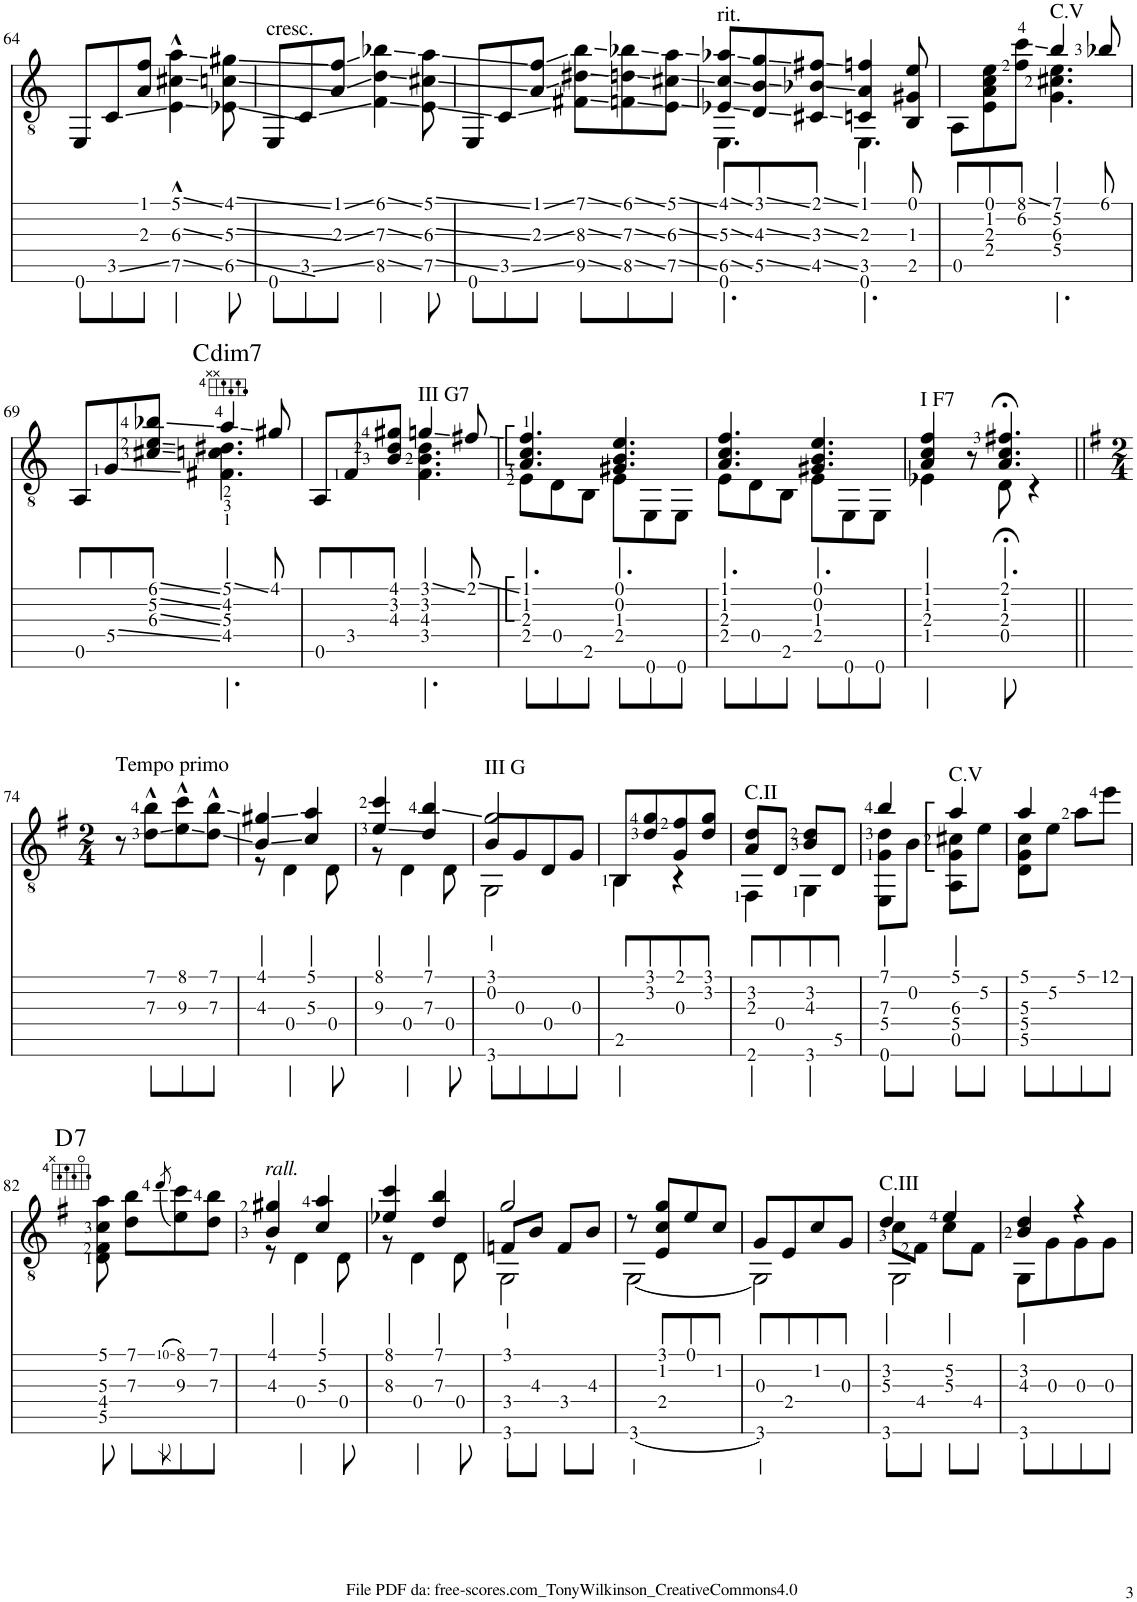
**kern	**kern	**harte
*part2	*part1	*part1
*staff2	*staff1	*
*I"Chitarra classica (Intavolatura)	*I"Guitar	*
!!LO:PB:g=z
*	*clefGv2	*
*k[]	*k[]	*
*M6/8	*M6/8	*
=64	=64	=64
8EE\L	8EE/L	.
8C\	8C/	.
8A\ 8f\J	8A/ 8f/J	.
4E\^^ 4c#X\^^ 4a\^^	4E\^^ 4c#X\^^ 4a\^^	.
8E-X\ 8cn\ 8g#X\	8E-X\ 8cn\ 8g#X\	.
=65	=65	=65
!	!LO:TX:a:t=cresc.	!
8EE\L	8EE/L	.
8C\	8C/	.
8A\ 8f\J	8A/ 8f/J	.
4F\ 4d\ 4b-X\	4F\ 4d\ 4b-X\	.
8E\ 8c#X\ 8a\	8E\ 8c#X\ 8a\	.
=66	=66	=66
8EE\L	8EE/L	.
8C\	8C/	.
8A\ 8f\J	8A/ 8f/J	.
8F#X\ 8d#X\ 8b\L	8F#X\ 8d#X\ 8b\L	.
8Fn\ 8dn\ 8b-X\	8Fn\ 8dn\ 8b-X\	.
8E\ 8c#X\ 8a\J	8E\ 8c#X\ 8a\J	.
=67	=67	=67
*^	*^	*
!	!	!LO:TX:a:t=rit.	!	!
8E-X/ 8c/ 8a-X/L	4.EE\	8E-X/ 8c/ 8a-X/L	4.EE\	.
8D/ 8B/ 8g/	.	8D/ 8B/ 8g/	.	.
8C#X/ 8B-X/ 8f#X/J	.	8C#X/ 8B-X/ 8f#X/J	.	.
4Cn/ 4A/ 4fn/	4.EE\	4Cn/ 4A/ 4fn/	4.EE\	.
8BB/ 8G#X/ 8e/	.	8BB/ 8G#X/ 8e/	.	.
=68	=68	=68	=68	=68
8AA/L	4.ryy	8AA\L	4.ryy	.
8E/ 8A/ 8c/ 8e/	.	8E\ 8A\ 8c\ 8e\	.	.
8f/ 8cc/J	.	8f\ 8cc\J	.	.
!	!	!LO:TX:a:t=C.V	!	!
4b/	4.G\ 4.c#X\ 4.e\	4b/	4.G\ 4.c#X\ 4.e\	.
8b-X/	.	8b-X/	.	.
!!LO:LB:g=z	!!
=69	=69	=69	=69	=69
8AA/L	4.ryy	8AA/L	4.ryy	.
8G/	.	8G/	.	.
8c#X/ 8e/ 8b-X/J	.	8c#X/ 8e/ 8b-X/J	.	.
!	!	!	!	!LO:H:kt=dim7
4a/	4.F#X\ 4.cn\ 4.d#X\	4a/	4.F#X\ 4.cn\ 4.d#X\	C:dim7
8g#X/	.	8g#X/	.	.
=70	=70	=70	=70	=70
8AA/L	4.ryy	8AA/L	4.ryy	.
8F/	.	8F/	.	.
8B/ 8d/ 8g#X/J	.	8B/ 8d/ 8g#X/J	.	.
!	!	!LO:TX:a:t=III G7	!	!
4gn/	4.F\ 4.B\ 4.d\	4gn/	4.F\ 4.B\ 4.d\	.
8f#X/	.	8f#X/	.	.
=71	=71	=71	=71	=71
4.A/ 4.c/ 4.f/	8E\L	4.A/ 4.c/ 4.f/	8E\L	.
.	8D\	.	8D\	.
.	8BB\J	.	8BB\J	.
4.G#X/ 4.B/ 4.e/	8E\L	4.G#X/ 4.B/ 4.e/	8E\L	.
.	8EE\	.	8EE\	.
.	8EE\J	.	8EE\J	.
=72	=72	=72	=72	=72
4.A/ 4.c/ 4.f/	8E\L	4.A/ 4.c/ 4.f/	8E\L	.
.	8D\	.	8D\	.
.	8BB\J	.	8BB\J	.
4.G#X/ 4.B/ 4.e/	8E\L	4.G#X/ 4.B/ 4.e/	8E\L	.
.	8EE\	.	8EE\	.
.	8EE\J	.	8EE\J	.
=73	=73	=73	=73	=73
!	!	!LO:TX:a:t=I F7	!	!
4A/ 4c/ 4f/	4E-X\	4A/ 4c/ 4f/	4E-X\	.
8r	8ryy	8r	8ryy	.
4.A/;< 4.c/;< 4.f#X/;<	8D\	4.A/;< 4.c/;< 4.f#X/;<	8D\	.
.	4r	.	4r	.
*v	*v	*	*	*
*	*v	*v	*
!!LO:LB:g=z
=74||	=74||	=74||
*k[f#]	*k[f#]	*
*M2/4	*M2/4	*
*^	*^	*
!	!	!LO:TX:a:t=Tempo primo	!	!
*v	*v	*	*	*
*	*v	*v	*
8r	8r	.
8d\ 8b\L	8d\^^ 8b\^^L	.
8e\ 8cc\	8e\^^ 8cc\^^	.
8d\ 8b\J	8d\^^ 8b\^^J	.
=75	=75	=75
*^	*^	*
4B/ 4g#X/	8ryy	4B/ 4g#X/	8r	.
.	4D\	.	4D\	.
4c/ 4a/	.	4c/ 4a/	.	.
.	8D\	.	8D\	.
=76	=76	=76	=76	=76
4e/ 4cc/	8r	4e/ 4cc/	8r	.
.	4D\	.	4D\	.
4d/ 4b/	.	4d/ 4b/	.	.
.	8D\	.	8D\	.
=77	=77	=77	=77	=77
*	*^	*	*^	*
!	!	!	!LO:TX:a:t=III G	!	!	!
2g/	8B\L	2GG\	2g/	8B/L	2GG\	.
.	8G\	.	.	8G/	.	.
.	8D\	.	.	8D/	.	.
.	8G\J	.	.	8G/J	.	.
*	*v	*v	*	*	*	*
*	*	*	*v	*v	*
=78	=78	=78	=78	=78
8BB/L	4BB\	8BB/L	4BB\	.
8d/ 8g/	.	8d/ 8g/	.	.
8G/ 8f#/	4r	8G/ 8f#/	4r	.
8d/ 8g/J	.	8d/ 8g/J	.	.
=79	=79	=79	=79	=79
!	!	!LO:TX:a:t=C.II	!	!
8A/ 8d/L	4FF#\	8A/ 8d/L	4FF#\	.
8D/	.	8D/J	.	.
8B/ 8d/	4GG\	8B/ 8d/L	4GG\	.
8D/J	.	8D/J	.	.
=80	=80	=80	=80	=80
4b/	8EE\ 8G\ 8d\L	4b/	8EE\ 8G\ 8d\L	.
.	8B\J	.	8B\J	.
!	!	!LO:TX:a:t=C.V	!	!
4a/	8AA\ 8G\ 8c#X\L	4a/	8AA\ 8G\ 8c#X\L	.
.	8e\J	.	8e\J	.
*v	*v	*	*	*
=81	=81	=81	=81
8D\ 8G\ 8c\ 8a\L	4a/	8D\ 8G\ 8c\L	.
8e\	.	8e\J	.
8a\	8a\L	4ryy	.
8ee\J	8ee\J	.	.
*	*v	*v	*
!!LO:LB:g=z
=82	=82	=82
!	!	!LO:H:kt=7
8D\ 8F#\ 8c\ 8a\	8D\ 8F#\ 8c\ 8a\	D:7
8d\ 8b\L	8d\ 8b\L	.
((8qdd\	(8qdd/	.
8e\ 8cc\))	8e\ 8cc\)	.
8d\ 8b\J	8d\ 8b\J	.
=83	=83	=83
*^	*^	*
!	!	!LO:TX:a:i:t=rall.	!	!
4B/ 4g#X/	8r	4B/ 4g#X/	8r	.
.	4D\	.	4D\	.
4c/ 4a/	.	4c/ 4a/	.	.
.	8D\	.	8D\	.
=84	=84	=84	=84	=84
4e-X/ 4cc/	8r	4e-X/ 4cc/	8r	.
.	4D\	.	4D\	.
4d/ 4b/	.	4d/ 4b/	.	.
.	8D\	.	8D\	.
=85	=85	=85	=85	=85
*	*^	*	*^	*
2g/	8Fn\L	2GG\	2g/	8Fn/L	2GG\	.
.	8B\J	.	.	8B/J	.	.
.	8F\L	.	.	8F/L	.	.
.	8B\J	.	.	8B/J	.	.
*	*v	*v	*	*	*	*
*	*	*	*v	*v	*
=86	=86	=86	=86	=86
8r	[2GG\	8r	[2GG\	.
8E/ 8c/ 8g/L	.	8E/ 8c/ 8g/L	.	.
8e/	.	8e/	.	.
8c/J	.	8c/J	.	.
=87	=87	=87	=87	=87
8G/L	2GG\]	8G/L	2GG\]	.
8E/	.	8E/	.	.
8c/	.	8c/	.	.
8G/J	.	8G/J	.	.
=88	=88	=88	=88	=88
*	*^	*	*^	*
!	!	!	!LO:TX:a:t=C.III	!	!	!
4d/	2GG\	8c\L	4d/	2GG\	8c\L	.
.	.	8F#\J	.	.	8F#\J	.
4e/	.	8c\L	4e/	.	8c\L	.
.	.	8F#\J	.	.	8F#\J	.
*	*v	*v	*	*	*	*
*	*	*	*v	*v	*
=89	=89	=89	=89	=89
4B/ 4d/	8GG\L	4B/ 4d/	8GG\L	.
.	8G\	.	8G\	.
4r	8G\	4r	8G\	.
.	8G\J	.	8G\J	.
*v	*v	*	*	*
*	*v	*v	*
=	=	=
*-	*-	*-
